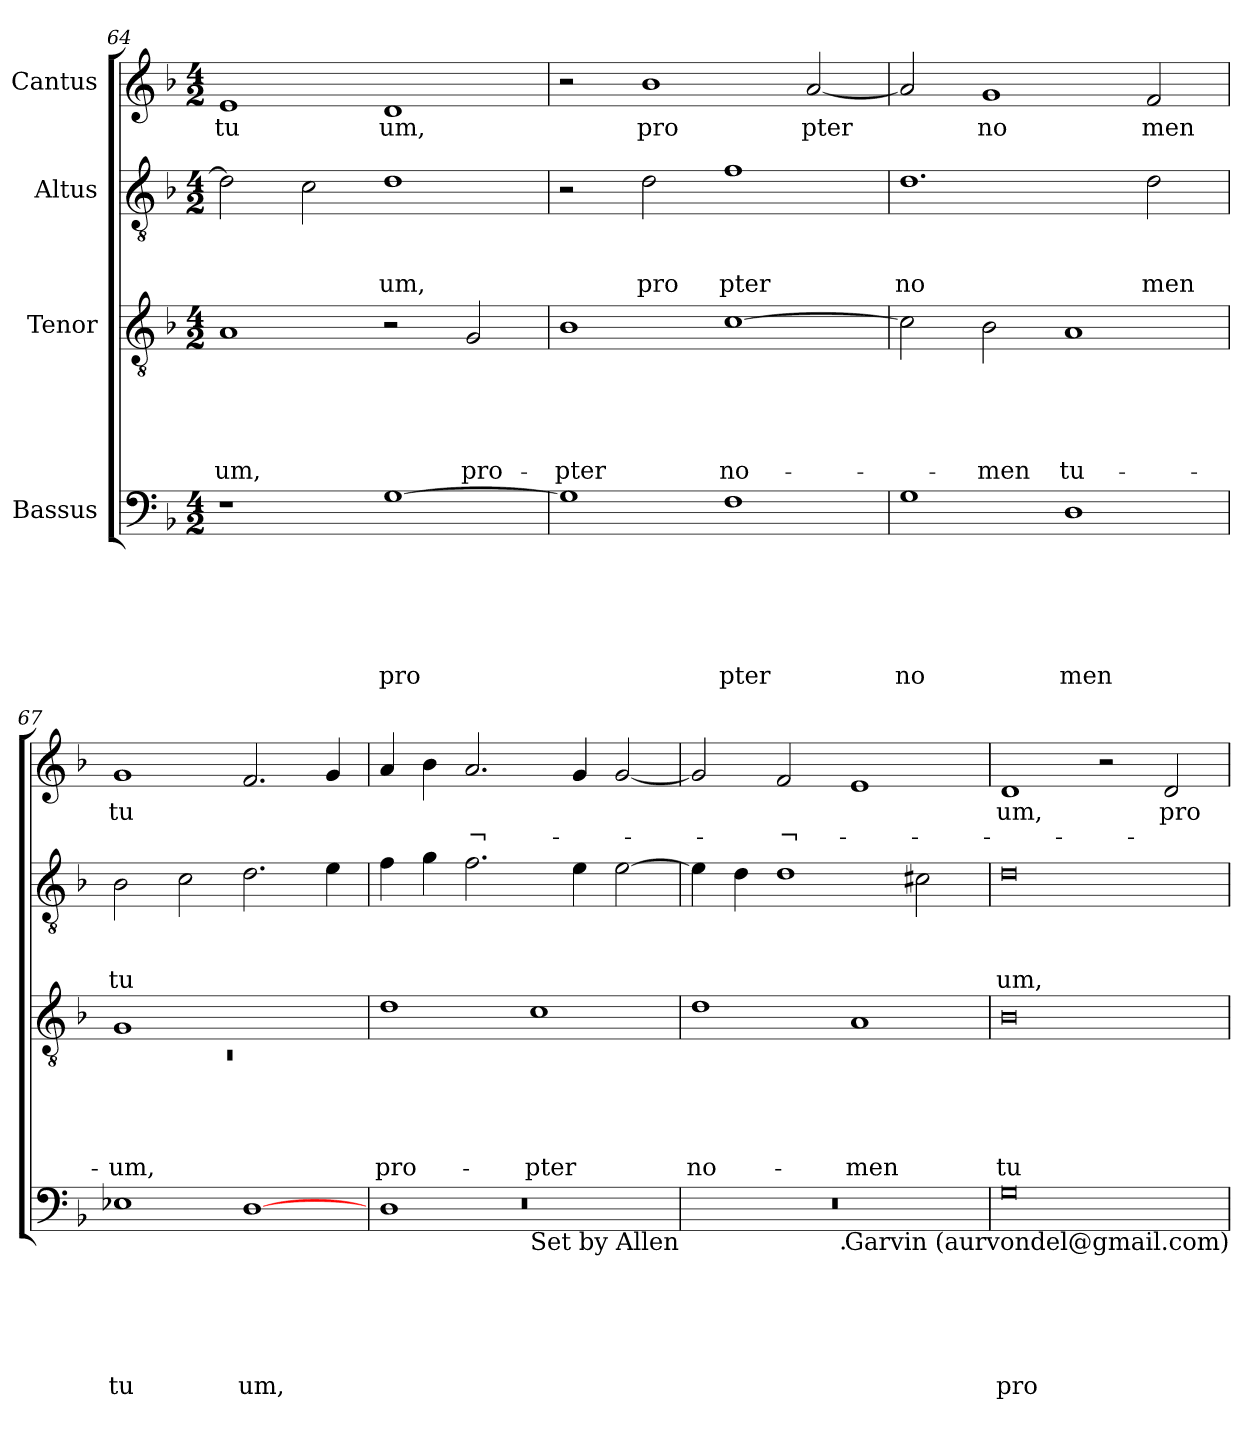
**kern	**text	**text	**text	**text	**text	**text	**kern	**text	**text	**text	**text	**text	**kern	**text	**text	**text	**kern	**text	**text
*part4	*part4	*part4	*part4	*part4	*part4	*part4	*part3	*part3	*part3	*part3	*part3	*part3	*part2	*part2	*part2	*part2	*part1	*part1	*part1
*staff4	*staff4	*staff4	*staff4	*staff4	*staff4	*staff4	*staff3	*staff3	*staff3	*staff3	*staff3	*staff3	*staff2	*staff2	*staff2	*staff2	*staff1	*staff1	*staff1
*I"Bassus	*	*	*	*	*	*	*I"Tenor	*	*	*	*	*	*I"Altus	*	*	*	*I"Cantus	*	*
*clefF4	*	*	*	*	*	*	*clefGv2	*	*	*	*	*	*clefGv2	*	*	*	*clefG2	*	*
*k[b-]	*	*	*	*	*	*	*k[b-]	*	*	*	*	*	*k[b-]	*	*	*	*k[b-]	*	*
*F:	*	*	*	*	*	*	*F:	*	*	*	*	*	*F:	*	*	*	*F:	*	*
*M4/2	*	*	*	*	*	*	*M4/2	*	*	*	*	*	*M4/2	*	*	*	*M4/2	*	*
=64	=64	=64	=64	=64	=64	=64	=64	=64	=64	=64	=64	=64	=64	=64	=64	=64	=64	=64	=64
!	!	!	!	!	!	!	!	!	!	!	!	!LO:LY:b	!	!	!	!	!	!LO:LY:b	!
1r	.	.	.	.	.	.	1A	.	.	.	.	-um,	2d\]	.	.	.	1e	tu	.
.	.	.	.	.	.	.	.	.	.	.	.	.	2c\	.	.	.	.	.	.
!	!	!	!	!	!	!LO:LY:b	!	!	!	!	!	!	!	!	!	!LO:LY:b	!	!LO:LY:b	!
[>1G	.	.	.	.	.	pro	2r	.	.	.	.	.	1d	.	.	um,	1d	um,	.
!	!	!	!	!	!	!	!	!	!	!	!	!LO:LY:b	!	!	!	!	!	!	!
.	.	.	.	.	.	.	2G/	.	.	.	.	pro-	.	.	.	.	.	.	.
=65	=65	=65	=65	=65	=65	=65	=65	=65	=65	=65	=65	=65	=65	=65	=65	=65	=65	=65	=65
!	!	!	!	!	!	!	!	!	!	!	!	!LO:LY:b	!	!	!	!	!	!	!
1G]	.	.	.	.	.	.	1B-	.	.	.	.	-pter	2r	.	.	.	2r	.	.
!	!	!	!	!	!	!	!	!	!	!	!	!	!	!	!	!LO:LY:b	!	!LO:LY:b	!
.	.	.	.	.	.	.	.	.	.	.	.	.	2d\	.	.	pro	1b-	pro	.
!	!	!	!	!	!	!LO:LY:b	!	!	!	!	!	!LO:LY:b	!	!	!	!LO:LY:b	!	!	!
1F	.	.	.	.	.	pter	[>1c	.	.	.	.	no-	1f	.	.	pter	.	.	.
!	!	!	!	!	!	!	!	!	!	!	!	!	!	!	!	!	!	!LO:LY:b	!
.	.	.	.	.	.	.	.	.	.	.	.	.	.	.	.	.	[<2a/	pter	.
=66	=66	=66	=66	=66	=66	=66	=66	=66	=66	=66	=66	=66	=66	=66	=66	=66	=66	=66	=66
!	!	!	!	!	!	!LO:LY:b	!	!	!	!	!	!	!	!	!	!LO:LY:b	!	!	!
1G	.	.	.	.	.	no	2c\]	.	.	.	.	.	1.d	.	.	no	2a/]	.	.
!	!	!	!	!	!	!	!	!	!	!	!	!LO:LY:b	!	!	!	!	!	!LO:LY:b	!
.	.	.	.	.	.	.	2B-\	.	.	.	.	-men	.	.	.	.	1g	no	.
!	!	!	!	!	!	!LO:LY:b	!	!	!	!	!	!LO:LY:b	!	!	!	!	!	!	!
1D	.	.	.	.	.	men	1A	.	.	.	.	tu-	.	.	.	.	.	.	.
!	!	!	!	!	!	!	!	!	!	!	!	!	!	!	!	!LO:LY:b	!	!LO:LY:b	!
.	.	.	.	.	.	.	.	.	.	.	.	.	2d\	.	.	men	2f/	men	.
=67	=67	=67	=67	=67	=67	=67	=67	=67	=67	=67	=67	=67	=67	=67	=67	=67	=67	=67	=67
*	*	*	*	*	*	*	*^	*	*	*	*	*	*	*	*	*	*	*	*
!	!	!	!	!	!	!LO:LY:b	!	!LO:N:vis=1	!	!	!	!	!LO:LY:b	!	!	!	!LO:LY:b	!	!LO:LY:b	!
1E-X	.	.	.	.	.	tu	1G	0rC	.	.	.	.	-um,	2B-\	.	.	tu	1g	tu	.
.	.	.	.	.	.	.	.	.	.	.	.	.	.	2c\	.	.	.	.	.	.
!	!	!	!	!	!	!LO:LY:b	!	!	!	!	!	!	!	!	!	!	!	!	!	!
[<1D	.	.	.	.	.	um,	1ryy	.	.	.	.	.	.	2.d\	.	.	.	2.f/	.	.
.	.	.	.	.	.	.	.	.	.	.	.	.	.	4e\	.	.	.	4g/	.	.
*	*	*	*	*	*	*	*v	*v	*	*	*	*	*	*	*	*	*	*	*	*
!!LO:PB:g=z
=68	=68	=68	=68	=68	=68	=68	=68	=68	=68	=68	=68	=68	=68	=68	=68	=68	=68	=68	=68
*^	*	*	*	*	*	*	*	*	*	*	*	*	*	*	*	*	*	*	*
*	*^	*	*	*	*	*	*	*	*	*	*	*	*	*	*	*	*	*	*	*
!	!	!LO:N:vis=1	!	!	!	!	!	!	!	!	!	!	!	!LO:LY:b	!	!	!	!	!	!	!
0ryy	1D	0r	.	.	.	.	.	.	1d	.	.	.	.	pro-	4f\	.	.	.	4a/	.	.
.	.	.	.	.	.	.	.	.	.	.	.	.	.	.	4g\	.	.	.	4b-\	.	.
!	!	!	!	!	!	!	!	!	!	!	!	!	!	!	!	!	!	!	!	!	!LO:LY:b
.	.	.	.	.	.	.	.	.	.	.	.	.	.	.	2.f\	.	.	.	2.a/	.	-¬-
!	!LO:TX:b:t=Set by Allen	!	!	!	!	!	!	!	!	!	!	!	!	!	!	!	!	!	!	!	!
!	!	!	!	!	!	!	!	!	!	!	!	!	!	!LO:LY:b	!	!	!	!	!	!	!
.	1ryy	.	.	.	.	.	.	.	1c	.	.	.	.	-pter	.	.	.	.	.	.	.
.	.	.	.	.	.	.	.	.	.	.	.	.	.	.	4e\	.	.	.	4g/	.	.
.	.	.	.	.	.	.	.	.	.	.	.	.	.	.	[>2e\	.	.	.	[<2g/	.	.
*v	*v	*v	*	*	*	*	*	*	*	*	*	*	*	*	*	*	*	*	*	*	*
=69	=69	=69	=69	=69	=69	=69	=69	=69	=69	=69	=69	=69	=69	=69	=69	=69	=69	=69	=69
!	!	!	!	!	!	!	!	!	!	!	!	!LO:LY:b	!	!	!	!	!	!	!
*^	*	*	*	*	*	*	*	*	*	*	*	*	*	*	*	*	*	*	*
0r	2ryy	.	.	.	.	.	.	1d	.	.	.	.	no-	4e\]	.	.	.	2g/]	.	.
.	.	.	.	.	.	.	.	.	.	.	.	.	.	4d\	.	.	.	.	.	.
!	!	!	!	!	!	!	!	!	!	!	!	!	!	!	!	!	!	!	!	!LO:LY:b:rj
.	4...ryy	.	.	.	.	.	.	.	.	.	.	.	.	1d	.	.	.	2f/	.	-¬-
!	!LO:TX:b:t=.	!	!	!	!	!	!	!	!	!	!	!	!	!	!	!	!	!	!	!
.	1ryy	.	.	.	.	.	.	.	.	.	.	.	.	.	.	.	.	.	.	.
!	!	!	!	!	!	!	!	!	!	!	!	!	!LO:LY:b	!	!	!	!	!	!	!
.	.	.	.	.	.	.	.	1A	.	.	.	.	-men	.	.	.	.	1e	.	.
.	.	.	.	.	.	.	.	.	.	.	.	.	.	2c#\	.	.	.	.	.	.
.	32ryy	.	.	.	.	.	.	.	.	.	.	.	.	.	.	.	.	.	.	.
=70	=70	=70	=70	=70	=70	=70	=70	=70	=70	=70	=70	=70	=70	=70	=70	=70	=70	=70	=70	=70
!	!	!	!	!	!	!	!LO:LY:b	!	!	!	!	!	!LO:LY:b	!	!	!	!LO:LY:b	!	!LO:LY:b	!
*v	*v	*	*	*	*	*	*	*	*	*	*	*	*	*	*	*	*	*	*	*
0G	.	.	.	.	.	pro-	0B-	.	.	.	.	tu-	0d	.	.	um,	1d	um,	.
.	.	.	.	.	.	.	.	.	.	.	.	.	.	.	.	.	2r	.	.
!	!	!	!	!	!	!	!	!	!	!	!	!	!	!	!	!	!	!LO:LY:b	!
.	.	.	.	.	.	.	.	.	.	.	.	.	.	.	.	.	2d/	pro	.
!LO:TX:b:t=Garvin (aurvondel@gmail.com)	!	!	!	!	!	!	!	!	!	!	!	!	!	!	!	!	!	!	!
=	=	=	=	=	=	=	=	=	=	=	=	=	=	=	=	=	=	=	=
*-	*-	*-	*-	*-	*-	*-	*-	*-	*-	*-	*-	*-	*-	*-	*-	*-	*-	*-	*-
